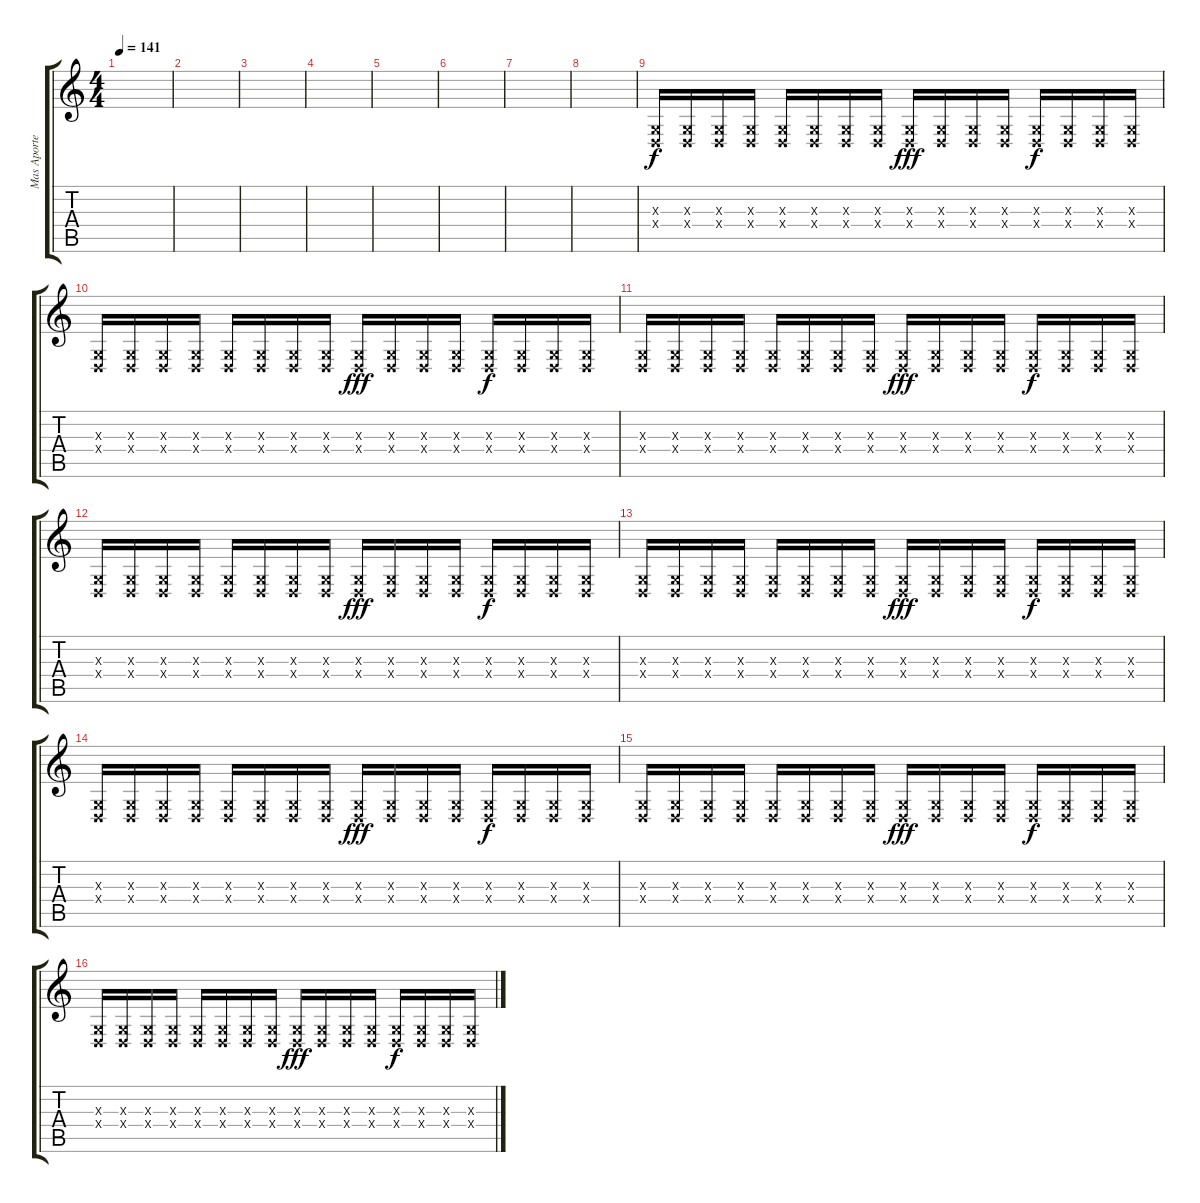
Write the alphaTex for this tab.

\track ("Mas Aportes" "Mas Aporte") {instrument guitarfretnoise}
\staff {score tabs}
\tuning (E4 B3 G3 D3 A2 E2) {hide}
\ts (4 4)
\tempo 141
\clef g2
\ks c
|
|
|
|
|
|
|
|
(0.3{x} 0.4{x}).16 (0.3{x} 0.4{x}).16 (0.3{x} 0.4{x}).16 (0.3{x} 0.4{x}).16 (0.3{x} 0.4{x}).16 (0.3{x} 0.4{x}).16 (0.3{x} 0.4{x}).16 (0.3{x} 0.4{x}).16 (0.3{x} 0.4{x}).16{dy fff} (0.3{x} 0.4{x}).16 (0.3{x} 0.4{x}).16 (0.3{x} 0.4{x}).16 (0.3{x} 0.4{x}).16{dy f} (0.3{x} 0.4{x}).16 (0.3{x} 0.4{x}).16 (0.3{x} 0.4{x}).16 |
(0.3{x} 0.4{x}).16 (0.3{x} 0.4{x}).16 (0.3{x} 0.4{x}).16 (0.3{x} 0.4{x}).16 (0.3{x} 0.4{x}).16 (0.3{x} 0.4{x}).16 (0.3{x} 0.4{x}).16 (0.3{x} 0.4{x}).16 (0.3{x} 0.4{x}).16{dy fff} (0.3{x} 0.4{x}).16 (0.3{x} 0.4{x}).16 (0.3{x} 0.4{x}).16 (0.3{x} 0.4{x}).16{dy f} (0.3{x} 0.4{x}).16 (0.3{x} 0.4{x}).16 (0.3{x} 0.4{x}).16 |
(0.3{x} 0.4{x}).16 (0.3{x} 0.4{x}).16 (0.3{x} 0.4{x}).16 (0.3{x} 0.4{x}).16 (0.3{x} 0.4{x}).16 (0.3{x} 0.4{x}).16 (0.3{x} 0.4{x}).16 (0.3{x} 0.4{x}).16 (0.3{x} 0.4{x}).16{dy fff} (0.3{x} 0.4{x}).16 (0.3{x} 0.4{x}).16 (0.3{x} 0.4{x}).16 (0.3{x} 0.4{x}).16{dy f} (0.3{x} 0.4{x}).16 (0.3{x} 0.4{x}).16 (0.3{x} 0.4{x}).16 |
(0.3{x} 0.4{x}).16 (0.3{x} 0.4{x}).16 (0.3{x} 0.4{x}).16 (0.3{x} 0.4{x}).16 (0.3{x} 0.4{x}).16 (0.3{x} 0.4{x}).16 (0.3{x} 0.4{x}).16 (0.3{x} 0.4{x}).16 (0.3{x} 0.4{x}).16{dy fff} (0.3{x} 0.4{x}).16 (0.3{x} 0.4{x}).16 (0.3{x} 0.4{x}).16 (0.3{x} 0.4{x}).16{dy f} (0.3{x} 0.4{x}).16 (0.3{x} 0.4{x}).16 (0.3{x} 0.4{x}).16 |
(0.3{x} 0.4{x}).16 (0.3{x} 0.4{x}).16 (0.3{x} 0.4{x}).16 (0.3{x} 0.4{x}).16 (0.3{x} 0.4{x}).16 (0.3{x} 0.4{x}).16 (0.3{x} 0.4{x}).16 (0.3{x} 0.4{x}).16 (0.3{x} 0.4{x}).16{dy fff} (0.3{x} 0.4{x}).16 (0.3{x} 0.4{x}).16 (0.3{x} 0.4{x}).16 (0.3{x} 0.4{x}).16{dy f} (0.3{x} 0.4{x}).16 (0.3{x} 0.4{x}).16 (0.3{x} 0.4{x}).16 |
(0.3{x} 0.4{x}).16 (0.3{x} 0.4{x}).16 (0.3{x} 0.4{x}).16 (0.3{x} 0.4{x}).16 (0.3{x} 0.4{x}).16 (0.3{x} 0.4{x}).16 (0.3{x} 0.4{x}).16 (0.3{x} 0.4{x}).16 (0.3{x} 0.4{x}).16{dy fff} (0.3{x} 0.4{x}).16 (0.3{x} 0.4{x}).16 (0.3{x} 0.4{x}).16 (0.3{x} 0.4{x}).16{dy f} (0.3{x} 0.4{x}).16 (0.3{x} 0.4{x}).16 (0.3{x} 0.4{x}).16 |
(0.3{x} 0.4{x}).16 (0.3{x} 0.4{x}).16 (0.3{x} 0.4{x}).16 (0.3{x} 0.4{x}).16 (0.3{x} 0.4{x}).16 (0.3{x} 0.4{x}).16 (0.3{x} 0.4{x}).16 (0.3{x} 0.4{x}).16 (0.3{x} 0.4{x}).16{dy fff} (0.3{x} 0.4{x}).16 (0.3{x} 0.4{x}).16 (0.3{x} 0.4{x}).16 (0.3{x} 0.4{x}).16{dy f} (0.3{x} 0.4{x}).16 (0.3{x} 0.4{x}).16 (0.3{x} 0.4{x}).16 |
(0.3{x} 0.4{x}).16 (0.3{x} 0.4{x}).16 (0.3{x} 0.4{x}).16 (0.3{x} 0.4{x}).16 (0.3{x} 0.4{x}).16 (0.3{x} 0.4{x}).16 (0.3{x} 0.4{x}).16 (0.3{x} 0.4{x}).16 (0.3{x} 0.4{x}).16{dy fff} (0.3{x} 0.4{x}).16 (0.3{x} 0.4{x}).16 (0.3{x} 0.4{x}).16 (0.3{x} 0.4{x}).16{dy f} (0.3{x} 0.4{x}).16 (0.3{x} 0.4{x}).16 (0.3{x} 0.4{x}).16
